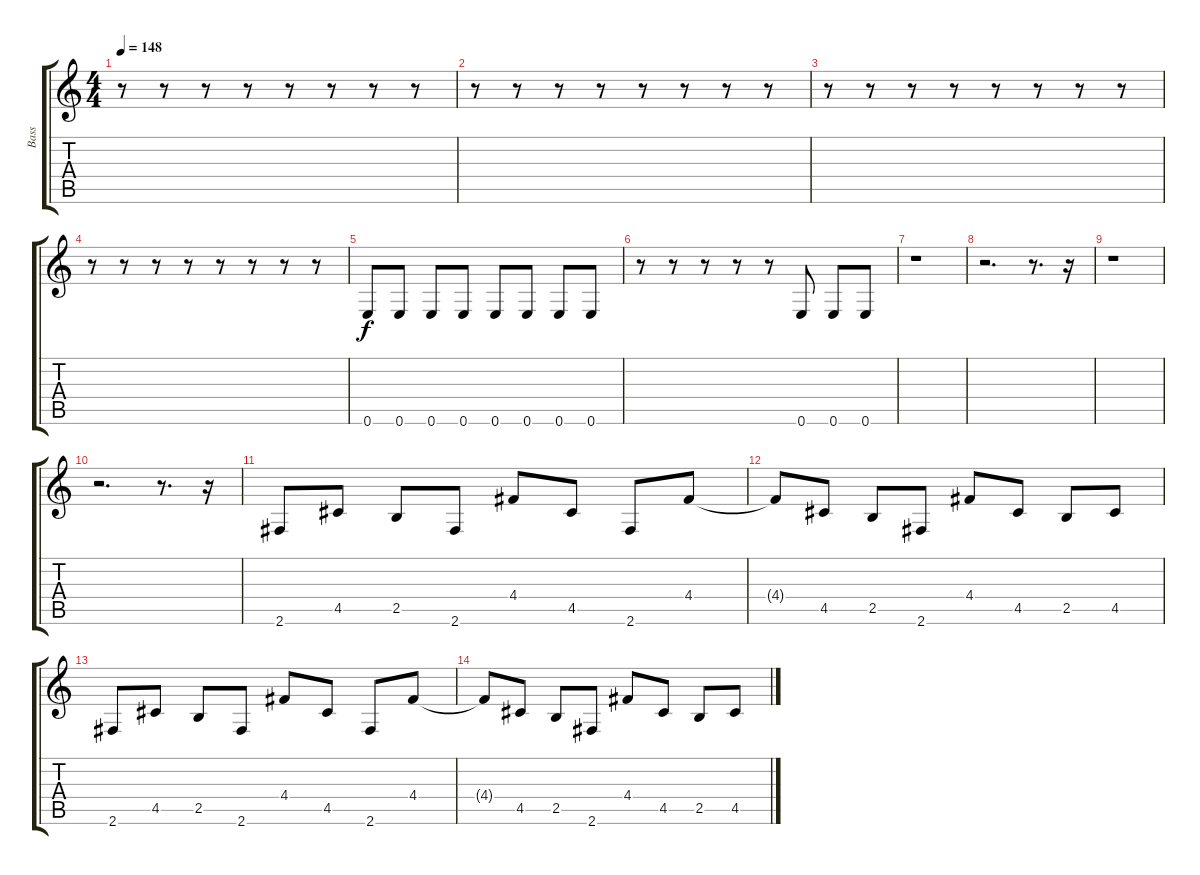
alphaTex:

\track ("Bass" "Bass") {instrument electricbassfinger}
\staff {score tabs}
\tuning (E4 B3 G3 D3 A2 E2) {hide}
\ts (4 4)
\tempo 148
\clef g2
\ks c
r.8{dy f} r.8 r.8 r.8 r.8 r.8 r.8 r.8 |
r.8 r.8 r.8 r.8 r.8 r.8 r.8 r.8 |
r.8 r.8 r.8 r.8 r.8 r.8 r.8 r.8 |
r.8 r.8 r.8 r.8 r.8 r.8 r.8 r.8 |
0.6.8 0.6.8 0.6.8 0.6.8 0.6.8 0.6.8 0.6.8 0.6.8 |
r.8 r.8 r.8 r.8 r.8 0.6.8 0.6.8 0.6.8 |
r.1 |
r.2{d} r.8{d} r.16 |
r.1 |
r.2{d} r.8{d} r.16 |
2.6.8 4.5.8 2.5.8 2.6.8 4.4.8 4.5.8 2.6.8 4.4.8 |
4.4{t}.8 4.5.8 2.5.8 2.6.8 4.4.8 4.5.8 2.5.8 4.5.8 |
2.6.8 4.5.8 2.5.8 2.6.8 4.4.8 4.5.8 2.6.8 4.4.8 |
4.4{t}.8 4.5.8 2.5.8 2.6.8 4.4.8 4.5.8 2.5.8 4.5.8
